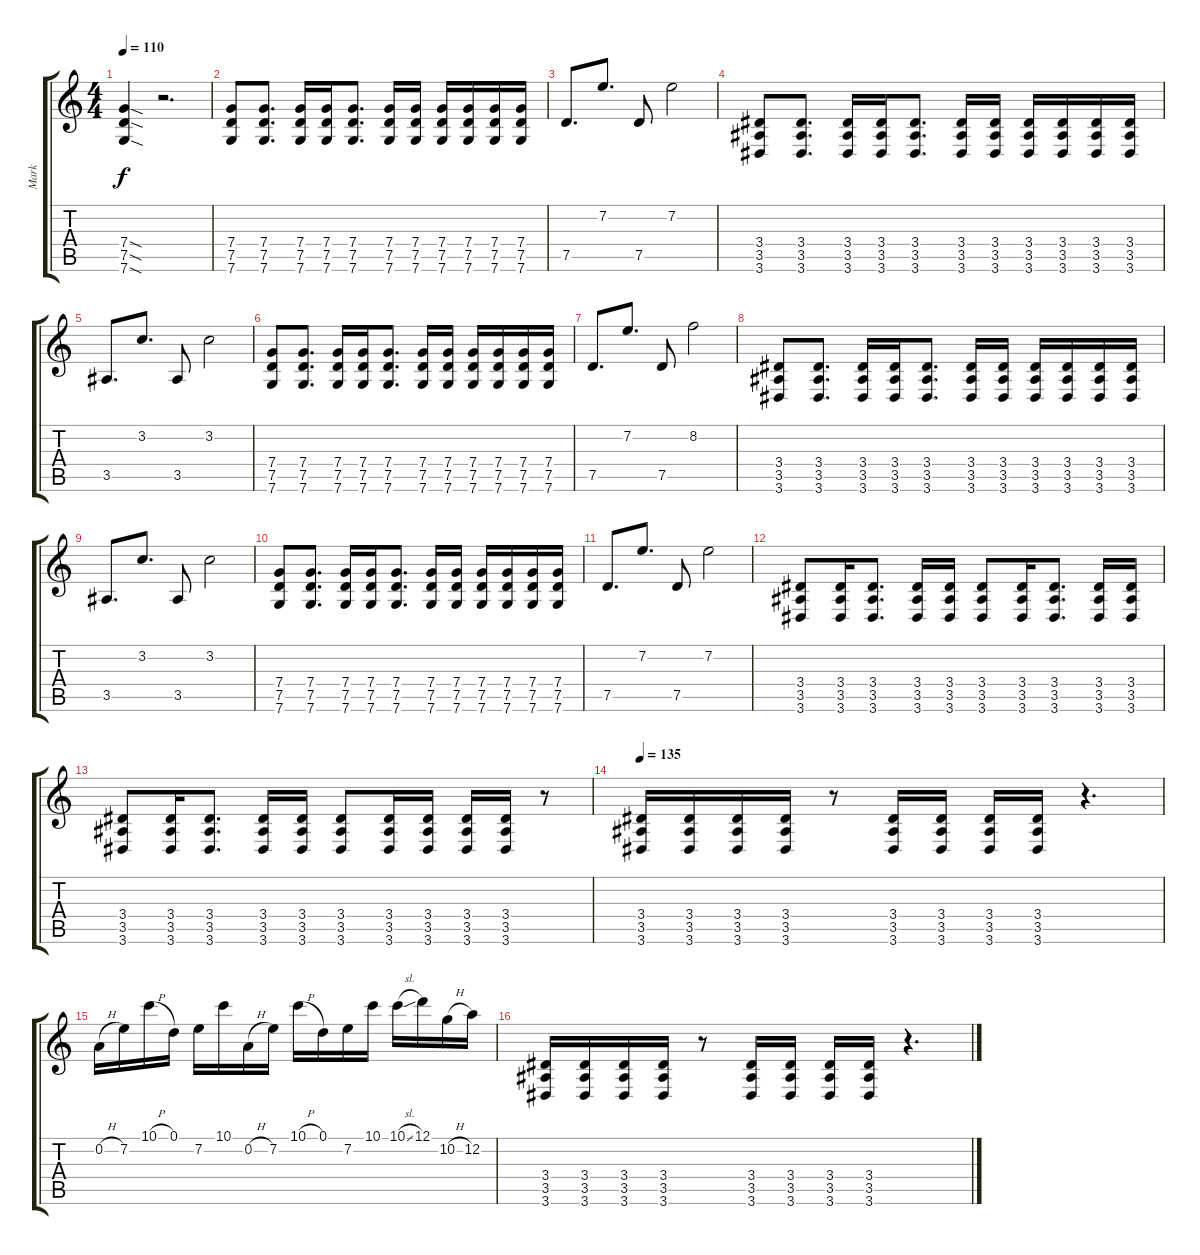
\track ("Mark" "Mark") {instrument distortionguitar}
\staff {score tabs}
\tuning (D4 A3 F3 C3 G2 C2) {hide}
\ts (4 4)
\tempo 110
\clef g2
\ks c
(7.4{sod} 7.5{sod} 7.6{sod}).4{dy f} r.2{d} |
(7.4 7.5 7.6).8 (7.4 7.5 7.6).8{d} (7.4 7.5 7.6).16 (7.4 7.5 7.6).16 (7.4 7.5 7.6).8{d} (7.4 7.5 7.6).16 (7.4 7.5 7.6).16 (7.4 7.5 7.6).16 (7.4 7.5 7.6).16 (7.4 7.5 7.6).16 (7.4 7.5 7.6).16 |
7.5.8{d} 7.2.8{d} 7.5.8 7.2.2 |
(3.4 3.5 3.6).8 (3.4 3.5 3.6).8{d} (3.4 3.5 3.6).16 (3.4 3.5 3.6).16 (3.4 3.5 3.6).8{d} (3.4 3.5 3.6).16 (3.4 3.5 3.6).16 (3.4 3.5 3.6).16 (3.4 3.5 3.6).16 (3.4 3.5 3.6).16 (3.4 3.5 3.6).16 |
3.5.8{d} 3.2.8{d} 3.5.8 3.2.2 |
(7.4 7.5 7.6).8 (7.4 7.5 7.6).8{d} (7.4 7.5 7.6).16 (7.4 7.5 7.6).16 (7.4 7.5 7.6).8{d} (7.4 7.5 7.6).16 (7.4 7.5 7.6).16 (7.4 7.5 7.6).16 (7.4 7.5 7.6).16 (7.4 7.5 7.6).16 (7.4 7.5 7.6).16 |
7.5.8{d} 7.2.8{d} 7.5.8 8.2.2 |
(3.4 3.5 3.6).8 (3.4 3.5 3.6).8{d} (3.4 3.5 3.6).16 (3.4 3.5 3.6).16 (3.4 3.5 3.6).8{d} (3.4 3.5 3.6).16 (3.4 3.5 3.6).16 (3.4 3.5 3.6).16 (3.4 3.5 3.6).16 (3.4 3.5 3.6).16 (3.4 3.5 3.6).16 |
3.5.8{d} 3.2.8{d} 3.5.8 3.2.2 |
(7.4 7.5 7.6).8 (7.4 7.5 7.6).8{d} (7.4 7.5 7.6).16 (7.4 7.5 7.6).16 (7.4 7.5 7.6).8{d} (7.4 7.5 7.6).16 (7.4 7.5 7.6).16 (7.4 7.5 7.6).16 (7.4 7.5 7.6).16 (7.4 7.5 7.6).16 (7.4 7.5 7.6).16 |
7.5.8{d} 7.2.8{d} 7.5.8 7.2.2 |
(3.4 3.5 3.6).8 (3.4 3.5 3.6).16 (3.4 3.5 3.6).8{d} (3.4 3.5 3.6).16 (3.4 3.5 3.6).16 (3.4 3.5 3.6).8 (3.4 3.5 3.6).16 (3.4 3.5 3.6).8{d} (3.4 3.5 3.6).16 (3.4 3.5 3.6).16 |
(3.4 3.5 3.6).8 (3.4 3.5 3.6).16 (3.4 3.5 3.6).8{d} (3.4 3.5 3.6).16 (3.4 3.5 3.6).16 (3.4 3.5 3.6).8 (3.4 3.5 3.6).16 (3.4 3.5 3.6).16 (3.4 3.5 3.6).16 (3.4 3.5 3.6).16 r.8 |
\tempo 135
(3.4 3.5 3.6).16 (3.4 3.5 3.6).16 (3.4 3.5 3.6).16 (3.4 3.5 3.6).16 r.8 (3.4 3.5 3.6).16 (3.4 3.5 3.6).16 (3.4 3.5 3.6).16 (3.4 3.5 3.6).16 r.4{d} |
0.2{h}.16 7.2.16 10.1{h}.16 0.1.16 7.2.16 10.1.16 0.2{h}.16 7.2.16 10.1{h}.16 0.1.16 7.2.16 10.1.16 10.1{sl}.16 12.1.16 10.2{h}.16 12.2.16 |
(3.4 3.5 3.6).16 (3.4 3.5 3.6).16 (3.4 3.5 3.6).16 (3.4 3.5 3.6).16 r.8 (3.4 3.5 3.6).16 (3.4 3.5 3.6).16 (3.4 3.5 3.6).16 (3.4 3.5 3.6).16 r.4{d}
